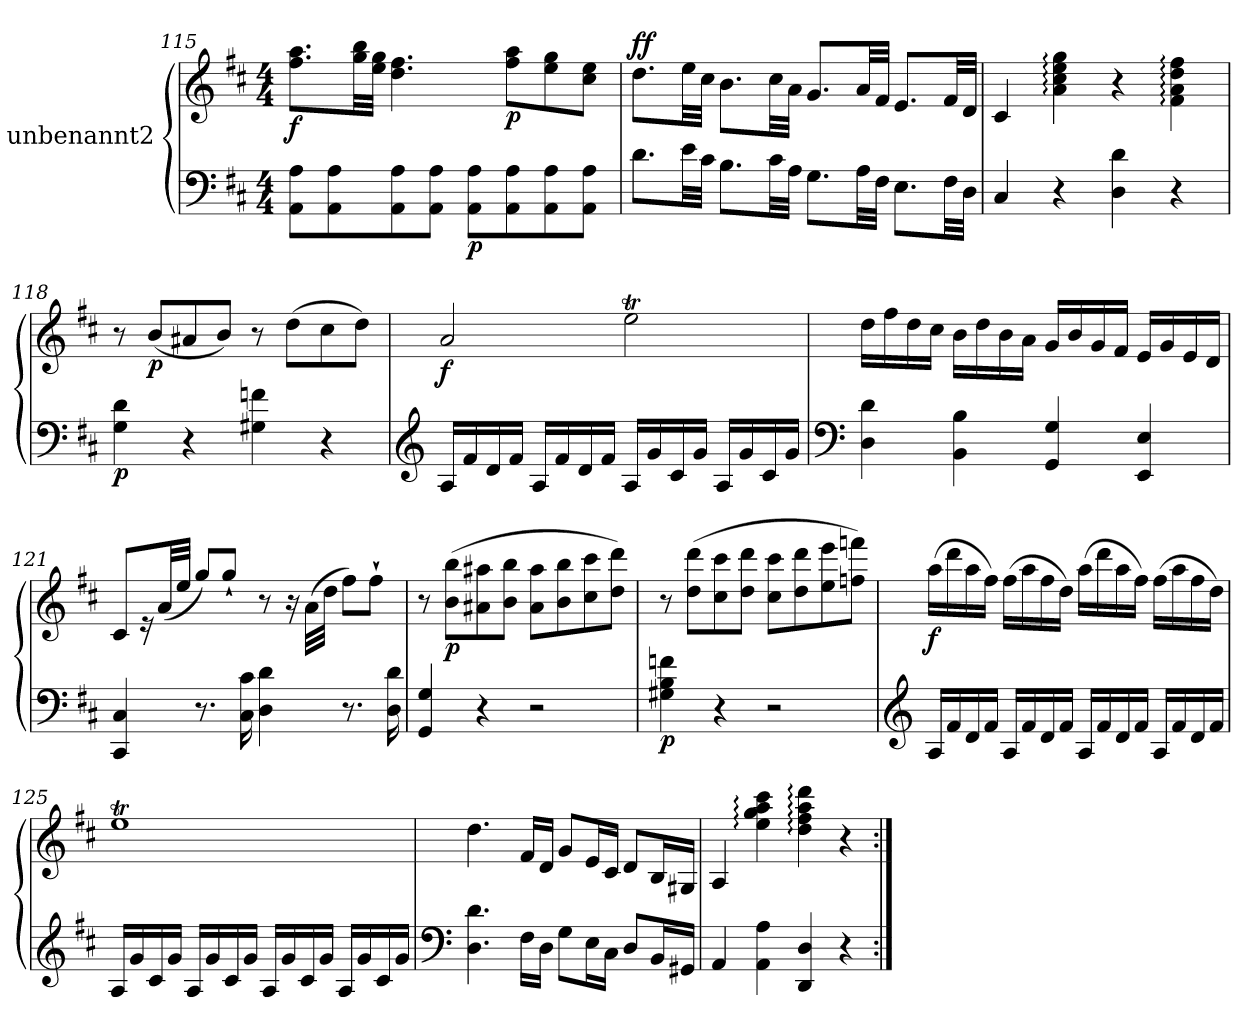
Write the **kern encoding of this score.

**kern	**kern	**dynam
*part1	*part1	*part1
*staff2	*staff1	*staff1/2
*I"unbenannt2	*	*
*clefF4	*clefG2	*
*k[f#c#]	*k[f#c#]	*
*M4/4	*M4/4	*
=115	=115	=115
!	!	!LO:DY:b
8AA\ 8A\L	8.ff#\ 8.aa\L	f
8AA\ 8A\	.	.
.	32gg\ 32bb\LL	.
.	32ee\ 32gg\JJJ	.
8AA\ 8A\	4.dd\ 4.ff#\	.
8AA\ 8A\J	.	.
!	!	!LO:DY:b=2
8AA\ 8A\L	.	p
!	!	!LO:DY:b
8AA\ 8A\	8ff#\ 8aa\L	p
8AA\ 8A\	8ee\ 8gg\	.
8AA\ 8A\J	8cc#\ 8ee\J	.
=116	=116	=116
!	!	!LO:DY:b=2
!	!	!LO:DY:n=1:a
8.d\L	8.dd\L	f f
32e\LL	32ee\LL	.
32c#\JJJ	32cc#\JJJ	.
8.B\L	8.b\L	.
32c#\LL	32cc#\LL	.
32A\JJJ	32a\JJJ	.
8.G\L	8.g/L	.
32A\LL	32a/LL	.
32F#\JJJ	32f#/JJJ	.
8.E\L	8.e/L	.
32F#\LL	32f#/LL	.
32D\JJJ	32d/JJJ	.
=117	=117	=117
4C#/	4c#/	.
4r	4a\: 4cc#\: 4ee\: 4gg\:	.
4D\ 4d\	4r	.
4r	4f#\: 4a\: 4dd\: 4ff#\:	.
=118	=118	=118
!	!	!LO:DY:b=2
4G\ 4d\	8r	p
!	!	!LO:DY:b
.	(<8b/L	p
4r	8a#X/	.
.	8b/J)	.
4G#X\ 4fn\	8r	.
.	(>8dd\L	.
4r	8cc#\	.
.	8dd\J)	.
=119	=119	=119
*clefG2	*	*
!	!	!LO:DY:b
16A/LL	2a/	f
16f#/	.	.
16d/	.	.
16f#/JJ	.	.
16A/LL	.	.
16f#/	.	.
16d/	.	.
16f#/JJ	.	.
16A/LL	2eeT\	.
16g/	.	.
16c#/	.	.
16g/JJ	.	.
16A/LL	.	.
16g/	.	.
16c#/	.	.
16g/JJ	.	.
=120	=120	=120
*clefF4	*	*
4D\ 4d\	16dd\LL	.
.	16ff#\	.
.	16dd\	.
.	16cc#\JJ	.
4BB\ 4B\	16b\LL	.
.	16dd\	.
.	16b\	.
.	16a\JJ	.
4GG/ 4G/	16g/LL	.
.	16b/	.
.	16g/	.
.	16f#/JJ	.
4EE/ 4E/	16e/LL	.
.	16g/	.
.	16e/	.
.	16d/JJ	.
=121	=121	=121
4CC#/ 4C#/	8c#/L	.
.	16r	.
.	(<32a/LL	.
.	32ee/JJJ	.
8.r	8gg/L)	.
.	8gg`/J	.
16C#\ 16c#\	.	.
4D\ 4d\	8r	.
.	16r	.
.	(>32a\LLL	.
.	32dd\JJJ	.
8.r	8ff#\L)	.
.	8ff#`\J	.
16D\ 16d\	.	.
=122	=122	=122
4GG/ 4G/	8r	.
!	!	!LO:DY:b
.	(>8b\ 8bb\L	p
4r	8a#X\ 8aa#X\	.
.	8b\ 8bb\J	.
2r	8a#\ 8aa#\L	.
.	8b\ 8bb\	.
.	8cc#\ 8ccc#\	.
.	8dd\ 8ddd\J)	.
=123	=123	=123
!	!	!LO:DY:b=2
4G#X\ 4B\ 4fn\	8r	p
.	(>8dd\ 8ddd\L	.
4r	8cc#\ 8ccc#\	.
.	8dd\ 8ddd\J	.
2r	8cc#\ 8ccc#\L	.
.	8dd\ 8ddd\	.
.	8ee\ 8eee\	.
.	8ffn\ 8fffn\J)	.
=124	=124	=124
*clefG2	*	*
!	!	!LO:DY:b
16A/LL	(>16aa\LL	f
16f#/	16ddd\	.
16d/	16aa\	.
16f#/JJ	16ff#\JJ)	.
16A/LL	(>16ff#\LL	.
16f#/	16aa\	.
16d/	16ff#\	.
16f#/JJ	16dd\JJ)	.
16A/LL	(>16aa\LL	.
16f#/	16ddd\	.
16d/	16aa\	.
16f#/JJ	16ff#\JJ)	.
16A/LL	(>16ff#\LL	.
16f#/	16aa\	.
16d/	16ff#\	.
16f#/JJ	16dd\JJ)	.
=125	=125	=125
16A/LL	1eeT	.
16g/	.	.
16c#/	.	.
16g/JJ	.	.
16A/LL	.	.
16g/	.	.
16c#/	.	.
16g/JJ	.	.
16A/LL	.	.
16g/	.	.
16c#/	.	.
16g/JJ	.	.
16A/LL	.	.
16g/	.	.
16c#/	.	.
16g/JJ	.	.
=126	=126	=126
*clefF4	*	*
4.D\ 4.d\	4.dd\	.
16F#\LL	16f#/LL	.
16D\JJ	16d/JJ	.
8G\L	8g/L	.
16E\L	16e/L	.
16C#\JJ	16c#/JJ	.
8D/L	8d/L	.
16BB/L	16B/L	.
16GG#X/JJ	16G#X/JJ	.
=127	=127	=127
4AA/	4A/	.
4AA\ 4A\	4ee\: 4gg!\: 4aa\: 4ccc#\:	.
4DD/ 4D/	4dd\: 4ff#\: 4aa\: 4ddd\:	.
4r	4r	.
=:|!	=:|!	=:|!
*-	*-	*-
